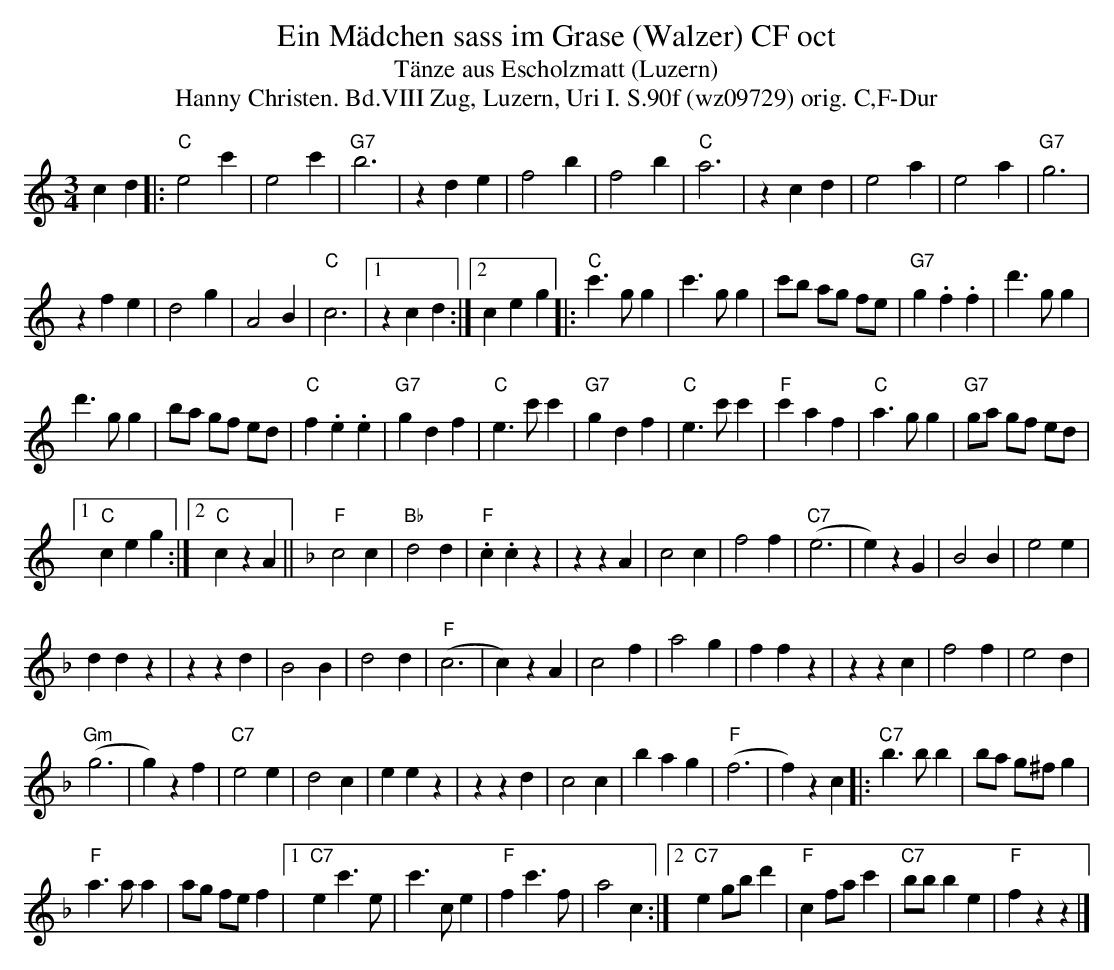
X:1
T: Ein M\"adchen sass im Grase (Walzer) CF oct
T: T\"anze aus Escholzmatt (Luzern)
T:Hanny Christen. Bd.VIII Zug, Luzern, Uri I. S.90f (wz09729) orig. C,F-Dur
M:3/4
L:1/4
K:C
cd |: "C"e2c' | e2c' | "G7"b3 | z de | f2b | f2b | "C"a3 | zcd | e2a | e2a | "G7"g3 |
zfe | d2g | A2B | "C"c3 |1 zcd :|2 ceg |: "C"c'>g g | c'>gg | c'/b/ a/g/ f/e/ | "G7"g.f.f | d'>gg |
d'>gg | b/a/ g/f/ e/d/ | "C"f.e.e | "G7"gdf | "C"e>c'c' | "G7"gdf | "C"e>c'c' | "F"c'af | "C"a>gg | "G7"g/a/ g/f/ e/d/ |1
"C"ceg :|2 "C"czA || [K:F] "F"c2c | "Bb"d2d | "F".c.cz | zzA | c2c | f2f | "C7"(e3 | e)zG | B2B | e2e |
ddz | zzd | B2B | d2d | "F"(c3 | c)zA | c2f | a2g | ffz | zzc | f2f | e2d |
"Gm"(g3 | g)zf | "C7"e2e | d2c | eez | zzd | c2c | bag | "F"(f3 | f)zc |: "C7"b>bb | b/a/ g/^f/ g |
"F"a>a a | a/g/ f/e/ f |1 "C7"ec'>e | c'>ce | "F"fc'>f | a2c :|2 "C7"e g/b/ d' | "F"c f/a/ c' | "C7"b/b/be | "F"fzz |]
